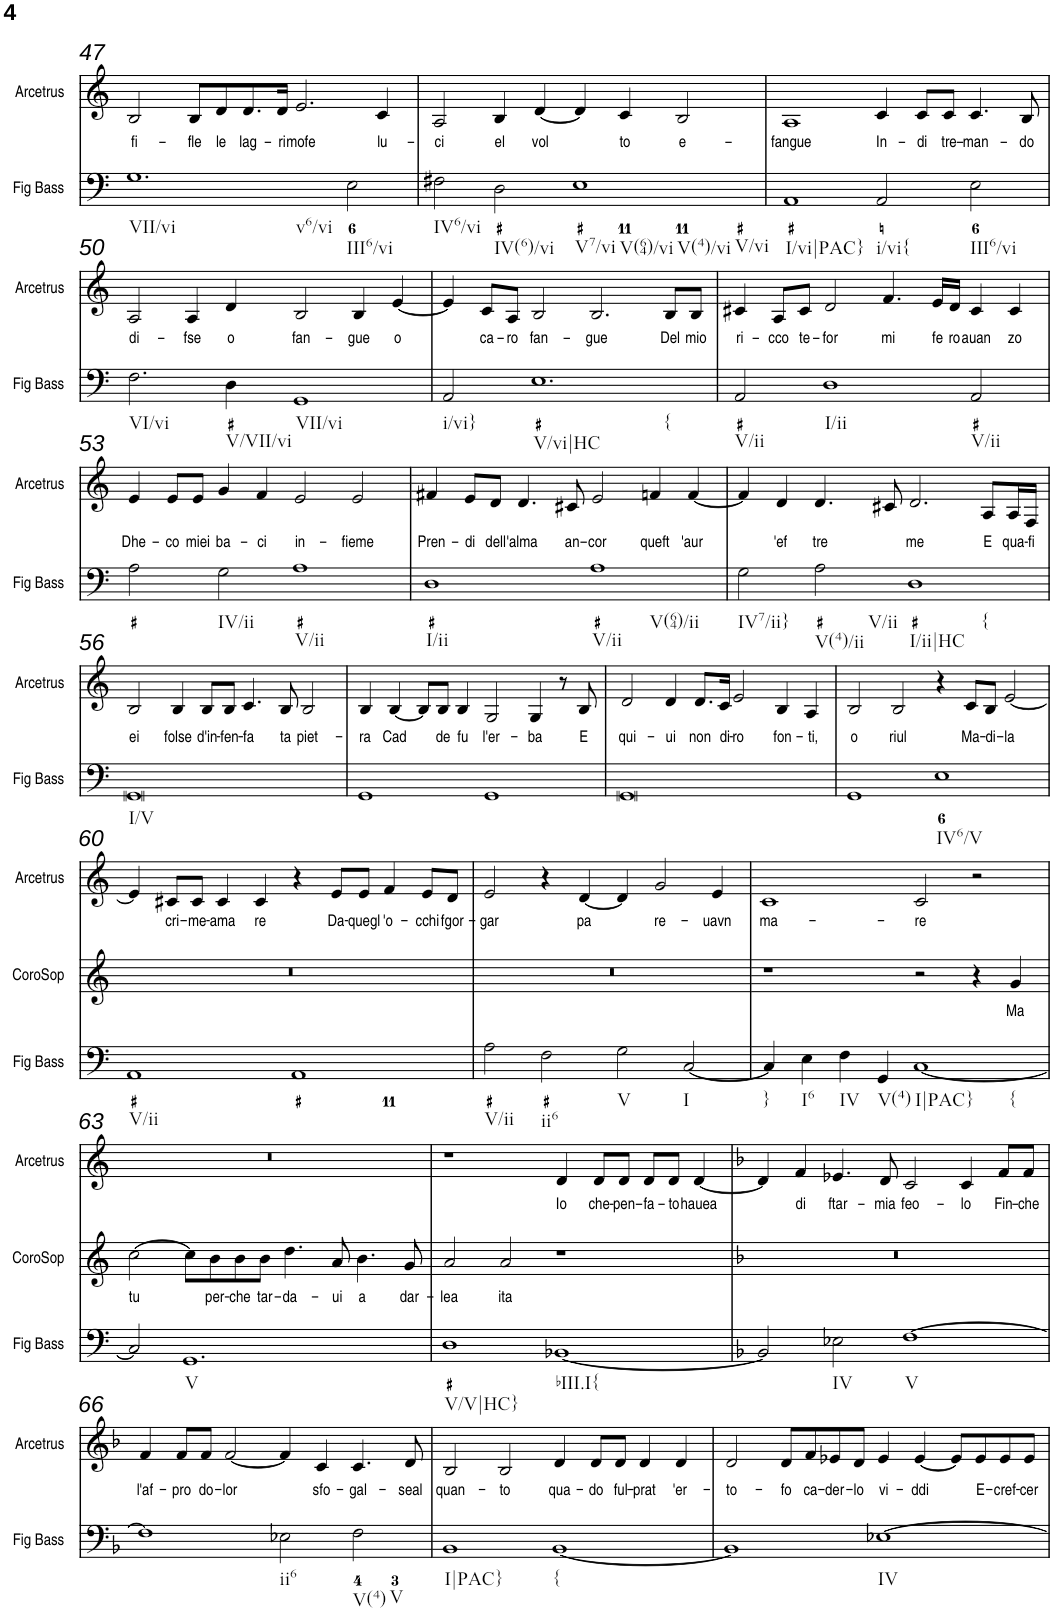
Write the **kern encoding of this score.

**kern	**kern	**text	**kern	**text
*part3	*part2	*part2	*part1	*part1
*staff3	*staff2	*staff2	*staff1	*staff1
*I"Fig Bass	*I"CoroSop	*	*I"Arcetrus	*
*I'Fig Bass	*I'CoroSop	*	*I'Arcetrus	*
!!LO:PB:g=z
*clefF4	*clefG2	*	*clefG2	*
*k[]	*k[]	*	*k[]	*
*M4/2	*M4/2	*	*M4/2	*
=47	=47	=47	=47	=47
!LO:TX:b:t=VII/vi	!	!	!	!
!LO:TX:b:t=v6/vi	!	!	!	!
!	!	!	!	!LO:LY:b
1.G	0r	.	2B/	fi-
!	!	!	!	!LO:LY:b
.	.	.	8B/L	-fle
!	!	!	!	!LO:LY:b
.	.	.	8d/	le
!	!	!	!	!LO:LY:b
.	.	.	8.d/	lag-
!	!	!	!	!LO:LY:b
.	.	.	16d/Jk	-ri
!	!	!	!	!LO:LY:b
.	.	.	2.e/	mofe
!LO:TX:b:t=III6/vi	!	!	!	!
2E\	.	.	.	.
!	!	!	!	!LO:LY:b
.	.	.	4c/	lu-
=48	=48	=48	=48	=48
!LO:TX:b:t=IV6/vi	!	!	!	!
!	!	!	!	!LO:LY:b
2F#X\	0r	.	2A/	-ci
!LO:TX:b:t=IV(6)/vi	!	!	!	!
!	!	!	!	!LO:LY:b
2D\	.	.	4B/	el
!	!	!	!	!LO:LY:b
.	.	.	[4d/	vol
!LO:TX:b:t=V7/vi	!	!	!	!
!LO:TX:b:t=V(64)/vi	!	!	!	!
!LO:TX:b:t=V(4)/vi	!	!	!	!
!LO:TX:b:t=V/vi	!	!	!	!
1E	.	.	4d/]	.
!	!	!	!	!LO:LY:b
.	.	.	4c/	to
!	!	!	!	!LO:LY:b
.	.	.	2B/	e-
=49	=49	=49	=49	=49
!LO:TX:b:t=I/vi|PAC}	!	!	!	!
!	!	!	!	!LO:LY:b
1AA	0r	.	1A	-fangue
!LO:TX:b:t=i/vi{	!	!	!	!
!	!	!	!	!LO:LY:b
2AA/	.	.	4c/	In-
!	!	!	!	!LO:LY:b
.	.	.	8c/L	-di
!	!	!	!	!LO:LY:b
.	.	.	8c/J	tre-
!LO:TX:b:t=III6/vi	!	!	!	!
!	!	!	!	!LO:LY:b
2E\	.	.	4.c/	-man-
!	!	!	!	!LO:LY:b
.	.	.	8B/	-do
!!LO:LB:g=z
=50	=50	=50	=50	=50
!LO:TX:b:t=VI/vi	!	!	!	!
!	!	!	!	!LO:LY:b
2.F\	0r	.	2A/	di-
!	!	!	!	!LO:LY:b
.	.	.	4A/	-fse
!LO:TX:b:t=V/VII/vi	!	!	!	!
!	!	!	!	!LO:LY:b
4D\	.	.	4d/	o
!LO:TX:b:t=VII/vi	!	!	!	!
!	!	!	!	!LO:LY:b
1GG	.	.	2B/	fan-
!	!	!	!	!LO:LY:b
.	.	.	4B/	-gue
!	!	!	!	!LO:LY:b
.	.	.	[4e/	o
=51	=51	=51	=51	=51
!LO:TX:b:t=i/vi}	!	!	!	!
2AA/	0r	.	4e/]	.
!	!	!	!	!LO:LY:b
.	.	.	8c/L	ca-
!	!	!	!	!LO:LY:b
.	.	.	8A/J	-ro
!LO:TX:b:t=V/vi|HC	!	!	!	!
!LO:TX:b:t={	!	!	!	!
!	!	!	!	!LO:LY:b
1.E	.	.	2B/	fan-
!	!	!	!	!LO:LY:b
.	.	.	2.B/	-gue
!	!	!	!	!LO:LY:b
.	.	.	8B/L	Del
!	!	!	!	!LO:LY:b
.	.	.	8B/J	mio
=52	=52	=52	=52	=52
!LO:TX:b:t=V/ii	!	!	!	!
!	!	!	!	!LO:LY:b
2AA/	0r	.	4c#X/	ri-
!	!	!	!	!LO:LY:b
.	.	.	8A/L	-cco
!	!	!	!	!LO:LY:b
.	.	.	8c#/J	te-
!LO:TX:b:t=I/ii	!	!	!	!
!	!	!	!	!LO:LY:b
1D	.	.	2d/	-for
!	!	!	!	!LO:LY:b
.	.	.	4.f/	mi
!	!	!	!	!LO:LY:b
.	.	.	16e/LL	fe
!	!	!	!	!LO:LY:b
.	.	.	16d/JJ	ro
!LO:TX:b:t=V/ii	!	!	!	!
!	!	!	!	!LO:LY:b
2AA/	.	.	4c#/	auan
!	!	!	!	!LO:LY:b
.	.	.	4c#/	zo
!!LO:LB:g=z
=53	=53	=53	=53	=53
!	!	!	!	!LO:LY:b
2A\	0r	.	4e/	Dhe-
!	!	!	!	!LO:LY:b
.	.	.	8e/L	-co
!	!	!	!	!LO:LY:b
.	.	.	8e/J	miei
!LO:TX:b:t=IV/ii	!	!	!	!
!	!	!	!	!LO:LY:b
2G\	.	.	4g/	ba-
!	!	!	!	!LO:LY:b
.	.	.	4f/	-ci
!LO:TX:b:t=V/ii	!	!	!	!
!	!	!	!	!LO:LY:b
1A	.	.	2e/	in-
!	!	!	!	!LO:LY:b
.	.	.	2e/	-fieme
=54	=54	=54	=54	=54
!LO:TX:b:t=I/ii	!	!	!	!
!	!	!	!	!LO:LY:b
1D	0r	.	4f#X/	Pren-
!	!	!	!	!LO:LY:b
.	.	.	8e/L	-di
!	!	!	!	!LO:LY:b
.	.	.	8d/J	dell
!	!	!	!	!LO:LY:b
.	.	.	4.d/	'alma
!	!	!	!	!LO:LY:b
.	.	.	8c#X/	an-
!LO:TX:b:t=V/ii	!	!	!	!
!LO:TX:b:t=V(64)/ii	!	!	!	!
!	!	!	!	!LO:LY:b
1A	.	.	2e/	-cor
!	!	!	!	!LO:LY:b
.	.	.	4fn/	queft
!	!	!	!	!LO:LY:b
.	.	.	[4f/	'aur
=55	=55	=55	=55	=55
!LO:TX:b:t=IV7/ii}	!	!	!	!
2G\	0r	.	4f/]	.
!	!	!	!	!LO:LY:b
.	.	.	4d/	'ef
!LO:TX:b:t=V(4)/ii	!	!	!	!
!LO:TX:b:t=V/ii	!	!	!	!
!	!	!	!	!LO:LY:b
2A\	.	.	4.d/	tre
.	.	.	8c#X/	.
!LO:TX:b:t=I/ii|HC	!	!	!	!
!LO:TX:b:t={	!	!	!	!
!	!	!	!	!LO:LY:b
1D	.	.	2.d/	me
!	!	!	!	!LO:LY:b
.	.	.	8A/L	E
!	!	!	!	!LO:LY:b
.	.	.	16A/L	qua-
!	!	!	!	!LO:LY:b
.	.	.	16F/JJ	-fi
!!LO:LB:g=z
=56	=56	=56	=56	=56
!LO:TX:b:t=I/V	!	!	!	!
!	!	!	!	!LO:LY:b
0GG	0r	.	2B/	ei
!	!	!	!	!LO:LY:b
.	.	.	4B/	folse
!	!	!	!	!LO:LY:b
.	.	.	8B/L	d'in-
!	!	!	!	!LO:LY:b
.	.	.	8B/J	-fen-
!	!	!	!	!LO:LY:b
.	.	.	4.c/	-fa
!	!	!	!	!LO:LY:b
.	.	.	8B/	ta
!	!	!	!	!LO:LY:b
.	.	.	2B/	piet-
=57	=57	=57	=57	=57
!	!	!	!	!LO:LY:b
1GG	0r	.	4B/	-ra
!	!	!	!	!LO:LY:b
.	.	.	[4B/	Cad
.	.	.	8B/L]	.
!	!	!	!	!LO:LY:b
.	.	.	8B/J	de
!	!	!	!	!LO:LY:b
.	.	.	4B/	fu
!	!	!	!	!LO:LY:b
1GG	.	.	2G/	l'er-
!	!	!	!	!LO:LY:b
.	.	.	4G/	-ba
.	.	.	8r	.
!	!	!	!	!LO:LY:b
.	.	.	8B/	E
=58	=58	=58	=58	=58
!	!	!	!	!LO:LY:b
0GG	0r	.	2d/	qui-
!	!	!	!	!LO:LY:b
.	.	.	4d/	-ui
!	!	!	!	!LO:LY:b
.	.	.	8.d/L	non
!	!	!	!	!LO:LY:b
.	.	.	16c/Jk	di-
!	!	!	!	!LO:LY:b
.	.	.	2e/	-ro
!	!	!	!	!LO:LY:b
.	.	.	4B/	fon-
!	!	!	!	!LO:LY:b
.	.	.	4A/	-ti,
=59	=59	=59	=59	=59
!	!	!	!	!LO:LY:b
1GG	0r	.	2B/	o
!	!	!	!	!LO:LY:b
.	.	.	2B/	riul
!LO:TX:b:t=IV6/V	!	!	!	!
1E	.	.	4r	.
!	!	!	!	!LO:LY:b
.	.	.	8c/L	Ma-
!	!	!	!	!LO:LY:b
.	.	.	8B/J	-di-
!	!	!	!	!LO:LY:b
.	.	.	[2e/	-la
!!LO:LB:g=z
=60	=60	=60	=60	=60
!LO:TX:b:t=V/ii	!	!	!	!
1AA	0r	.	4e/]	.
!	!	!	!	!LO:LY:b
.	.	.	8c#X/L	cri-
!	!	!	!	!LO:LY:b
.	.	.	8c#/J	-me-
!	!	!	!	!LO:LY:b
.	.	.	4c#/	-ama
!	!	!	!	!LO:LY:b
.	.	.	4c#/	re
1AA	.	.	4r	.
!	!	!	!	!LO:LY:b
.	.	.	8e/L	Da-
!	!	!	!	!LO:LY:b
.	.	.	8e/J	-quegl
!	!	!	!	!LO:LY:b
.	.	.	4f/	'o-
!	!	!	!	!LO:LY:b
.	.	.	8e/L	-cchi
!	!	!	!	!LO:LY:b
.	.	.	8d/J	fgor-
=61	=61	=61	=61	=61
!LO:TX:b:t=V/ii	!	!	!	!
!	!	!	!	!LO:LY:b
2A\	0r	.	2e/	-gar
!LO:TX:b:t=ii6	!	!	!	!
2F\	.	.	4r	.
!	!	!	!	!LO:LY:b
.	.	.	[4d/	pa
!LO:TX:b:t=V	!	!	!	!
2G\	.	.	4d/]	.
!	!	!	!	!LO:LY:b
.	.	.	2g/	re-
!LO:TX:b:t=I	!	!	!	!
[2C/	.	.	.	.
!	!	!	!	!LO:LY:b
.	.	.	4e/	-uavn
=62	=62	=62	=62	=62
!LO:TX:b:t=}	!	!	!	!
!	!	!	!	!LO:LY:b
4C/]	1r	.	1c	ma-
!LO:TX:b:t=I6	!	!	!	!
4E\	.	.	.	.
!LO:TX:b:t=IV	!	!	!	!
4F\	.	.	.	.
!LO:TX:b:t=V(4)	!	!	!	!
4GG/	.	.	.	.
!LO:TX:b:t=I|PAC}	!	!	!	!
!LO:TX:b:t={	!	!	!	!
!	!	!	!	!LO:LY:b
[1C	2r	.	2c/	-re
.	4r	.	2r	.
!	!	!LO:LY:b	!	!
.	4g/	Ma	.	.
!!LO:LB:g=z
=63	=63	=63	=63	=63
!	!	!LO:LY:b	!	!
2C/]	[2cc\	tu	0r	.
!LO:TX:b:t=V	!	!	!	!
1.GG	8cc\L]	.	.	.
!	!	!LO:LY:b	!	!
.	8b\	per-	.	.
!	!	!LO:LY:b	!	!
.	8b\	-che	.	.
!	!	!LO:LY:b	!	!
.	8b\J	tar-	.	.
!	!	!LO:LY:b	!	!
.	4.dd\	-da-	.	.
!	!	!LO:LY:b	!	!
.	8a/	-ui	.	.
!	!	!LO:LY:b	!	!
.	4.b\	a	.	.
!	!	!LO:LY:b	!	!
.	8g/	dar-	.	.
=64	=64	=64	=64	=64
!LO:TX:b:t=V/V|HC}	!	!	!	!
!	!	!LO:LY:b	!	!
1D	2a/	-lea	1r	.
!	!	!LO:LY:b	!	!
.	2a/	ita	.	.
!LO:TX:b:t=bIII.I{	!	!	!	!
!	!	!	!	!LO:LY:b
[1BB-X	1r	.	4d/	Io
!	!	!	!	!LO:LY:b
.	.	.	8d/L	che-
!	!	!	!	!LO:LY:b
.	.	.	8d/J	-pen-
!	!	!	!	!LO:LY:b
.	.	.	8d/L	-fa-
!	!	!	!	!LO:LY:b
.	.	.	8d/J	-to
!	!	!	!	!LO:LY:b
.	.	.	[4d/	hauea
=65	=65	=65	=65	=65
*k[b-]	*k[b-]	*	*k[b-]	*
2BB-/]	0r	.	4d/]	.
!	!	!	!	!LO:LY:b
.	.	.	4f/	di
!LO:TX:b:t=IV	!	!	!	!
!	!	!	!	!LO:LY:b
2E-X\	.	.	4.e-X/	ftar-
!	!	!	!	!LO:LY:b
.	.	.	8d/	-mia
!LO:TX:b:t=V	!	!	!	!
!	!	!	!	!LO:LY:b
[1F	.	.	2c/	feo-
!	!	!	!	!LO:LY:b
.	.	.	4c/	-lo
!	!	!	!	!LO:LY:b
.	.	.	8f/L	Fin-
!	!	!	!	!LO:LY:b
.	.	.	8f/J	-che
!!LO:LB:g=z
=66	=66	=66	=66	=66
!	!	!	!	!LO:LY:b
1F]	0r	.	4f/	l'af-
!	!	!	!	!LO:LY:b
.	.	.	8f/L	-pro
!	!	!	!	!LO:LY:b
.	.	.	8f/J	do-
!	!	!	!	!LO:LY:b
.	.	.	[2f/	-lor
!LO:TX:b:t=ii6	!	!	!	!
2E-X\	.	.	4f/]	.
!	!	!	!	!LO:LY:b
.	.	.	4c/	sfo-
!LO:TX:b:t=V(4)	!	!	!	!
!LO:TX:b:t=V	!	!	!	!
!	!	!	!	!LO:LY:b
2F\	.	.	4.c/	-gal-
!	!	!	!	!LO:LY:b
.	.	.	8d/	-seal
=67	=67	=67	=67	=67
!LO:TX:b:t=I|PAC}	!	!	!	!
!	!	!	!	!LO:LY:b
1BB-	0r	.	2B-/	quan-
!	!	!	!	!LO:LY:b
.	.	.	2B-/	-to
!LO:TX:b:t={	!	!	!	!
!	!	!	!	!LO:LY:b
[1BB-	.	.	4d/	qua-
!	!	!	!	!LO:LY:b
.	.	.	8d/L	-do
!	!	!	!	!LO:LY:b
.	.	.	8d/J	ful-
!	!	!	!	!LO:LY:b
.	.	.	4d/	-prat
!	!	!	!	!LO:LY:b
.	.	.	4d/	'er-
=68	=68	=68	=68	=68
!	!	!	!	!LO:LY:b
1BB-]	0r	.	2d/	-to-
!	!	!	!	!LO:LY:b
.	.	.	8d/L	-fo
!	!	!	!	!LO:LY:b
.	.	.	8f/	ca-
!	!	!	!	!LO:LY:b
.	.	.	8e-X/	-der-
!	!	!	!	!LO:LY:b
.	.	.	8d/J	-lo
!LO:TX:b:t=IV	!	!	!	!
!	!	!	!	!LO:LY:b
[1E-X	.	.	4e-/	vi-
!	!	!	!	!LO:LY:b
.	.	.	[4e-/	-ddi
.	.	.	8e-/L]	.
!	!	!	!	!LO:LY:b
.	.	.	8e-/	E-
!	!	!	!	!LO:LY:b
.	.	.	8e-/	-cref-
!	!	!	!	!LO:LY:b
.	.	.	8e-/J	-cer
=	=	=	=	=
*-	*-	*-	*-	*-
